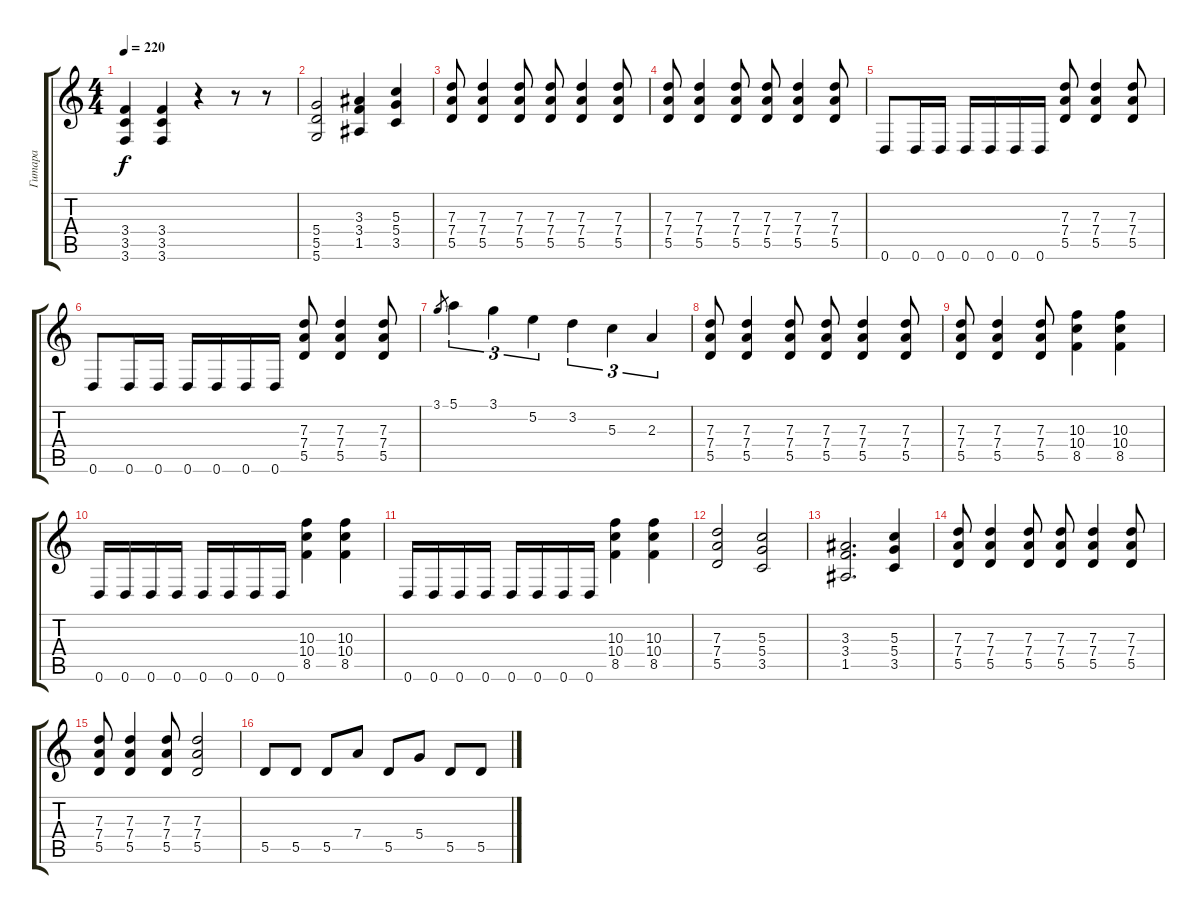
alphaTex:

\track ("Гитара" "Гитара") {instrument distortionguitar}
\staff {score tabs}
\tuning (E4 B3 G3 D3 A2 D2) {hide}
\ts (4 4)
\tempo 220
\clef g2
\ks c
(3.4 3.5 3.6).4{dy f} (3.4 3.5 3.6).4 r.4 r.8 r.8 |
(5.4 5.5 5.6).2 (3.3 3.4 1.5).4 (5.3 5.4 3.5).4 |
(7.3 7.4 5.5).8 (7.3 7.4 5.5).4 (7.3 7.4 5.5).8 (7.3 7.4 5.5).8 (7.3 7.4 5.5).4 (7.3 7.4 5.5).8 |
(7.3 7.4 5.5).8 (7.3 7.4 5.5).4 (7.3 7.4 5.5).8 (7.3 7.4 5.5).8 (7.3 7.4 5.5).4 (7.3 7.4 5.5).8 |
0.6.8 0.6.16 0.6.16 0.6.16 0.6.16 0.6.16 0.6.16 (7.3 7.4 5.5).8 (7.3 7.4 5.5).4 (7.3 7.4 5.5).8 |
0.6.8 0.6.16 0.6.16 0.6.16 0.6.16 0.6.16 0.6.16 (7.3 7.4 5.5).8 (7.3 7.4 5.5).4 (7.3 7.4 5.5).8 |
3.1.8{gr} 5.1.4{tu (3 2)} 3.1.4{tu (3 2)} 5.2.4{tu (3 2)} 3.2.4{tu (3 2)} 5.3.4{tu (3 2)} 2.3.4{tu (3 2)} |
(7.3 7.4 5.5).8 (7.3 7.4 5.5).4 (7.3 7.4 5.5).8 (7.3 7.4 5.5).8 (7.3 7.4 5.5).4 (7.3 7.4 5.5).8 |
(7.3 7.4 5.5).8 (7.3 7.4 5.5).4 (7.3 7.4 5.5).8 (10.3 10.4 8.5).4 (10.3 10.4 8.5).4 |
0.6.16 0.6.16 0.6.16 0.6.16 0.6.16 0.6.16 0.6.16 0.6.16 (10.3 10.4 8.5).4 (10.3 10.4 8.5).4 |
0.6.16 0.6.16 0.6.16 0.6.16 0.6.16 0.6.16 0.6.16 0.6.16 (10.3 10.4 8.5).4 (10.3 10.4 8.5).4 |
(7.3 7.4 5.5).2 (5.3 5.4 3.5).2 |
(3.3 3.4 1.5).2{d} (5.3 5.4 3.5).4 |
(7.3 7.4 5.5).8 (7.3 7.4 5.5).4 (7.3 7.4 5.5).8 (7.3 7.4 5.5).8 (7.3 7.4 5.5).4 (7.3 7.4 5.5).8 |
(7.3 7.4 5.5).8 (7.3 7.4 5.5).4 (7.3 7.4 5.5).8 (7.3 7.4 5.5).2 |
5.5.8 5.5.8 5.5.8 7.4.8 5.5.8 5.4.8 5.5.8 5.5.8
